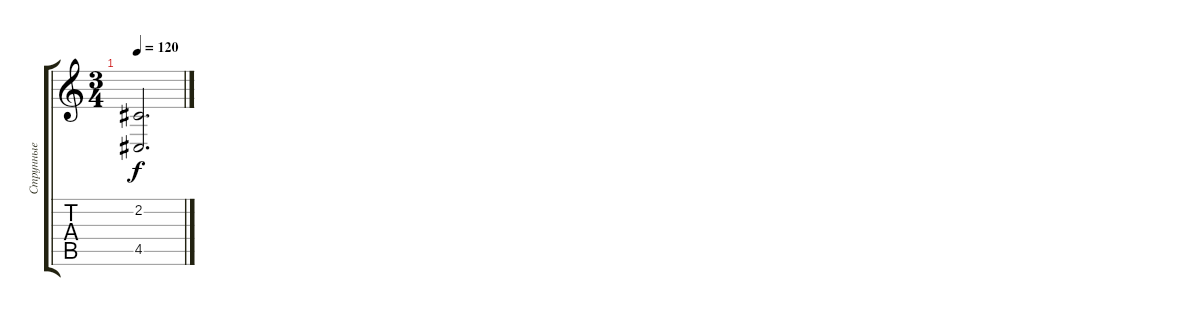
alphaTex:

\track ("Струнные" "Струнные") {instrument stringensemble2}
\staff {score tabs}
\tuning (E4 B3 G3 D3 A2 E2) {hide}
\ts (3 4)
\tempo 120
\clef g2
\ks c
(2.2{t} 4.5{t}).2{d dy f}
